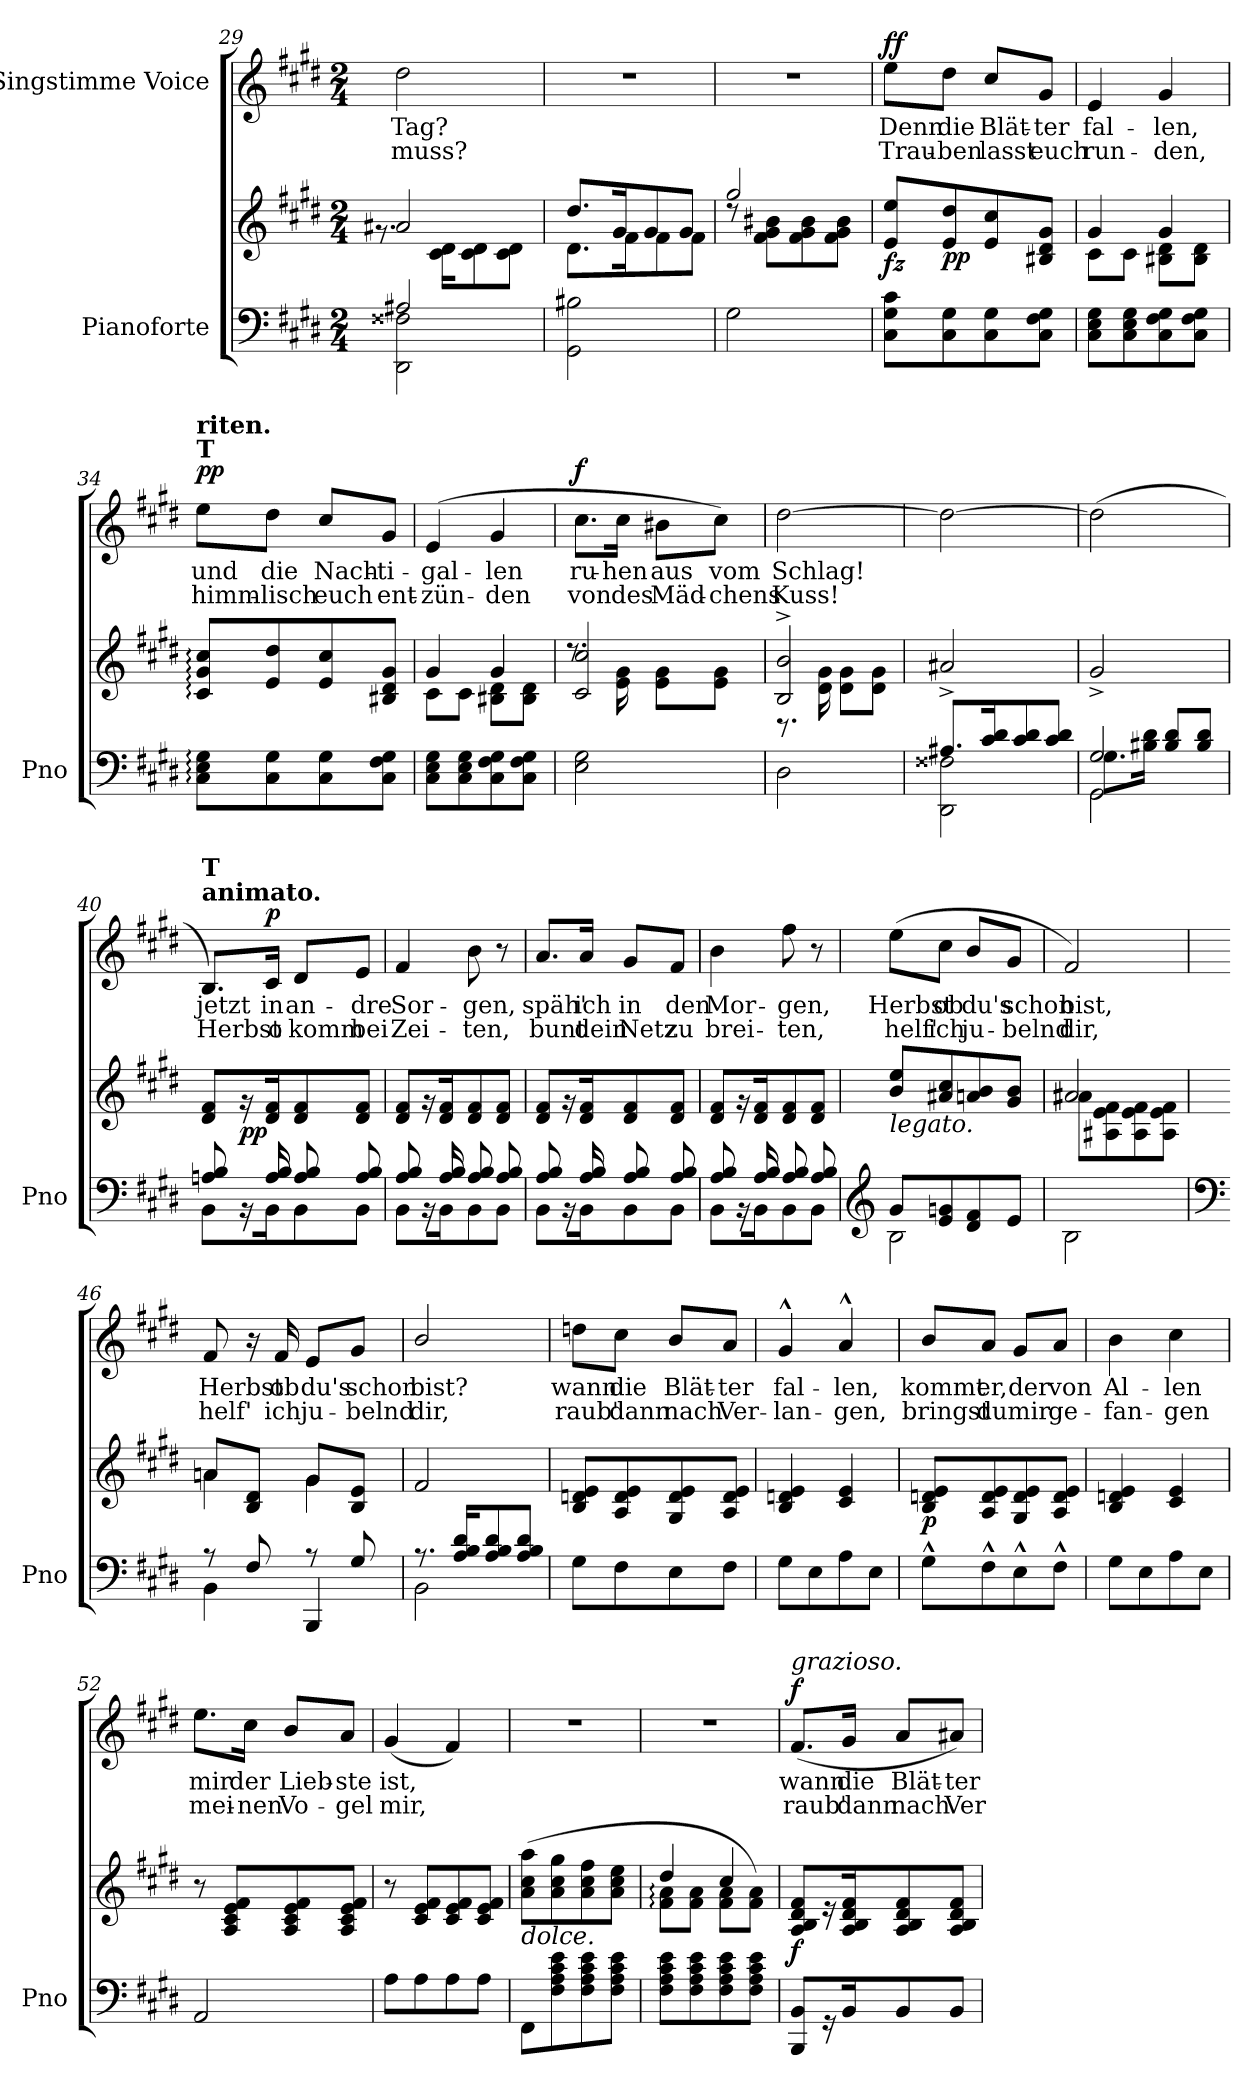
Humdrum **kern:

**kern	**kern	**dynam	**kern	**text	**text	**dynam
*part2	*part2	*part2	*part1	*part1	*part1	*part1
*staff3	*staff2	*staff2/3	*staff1	*staff1	*staff1	*staff1
*I"Pianoforte	*	*	*I"Singstimme Voice	*	*	*
*I'Pno	*	*	*	*	*	*
*clefF4	*clefG2	*	*clefG2	*	*	*
*k[f#c#g#d#]	*k[f#c#g#d#]	*	*k[f#c#g#d#]	*	*	*
*M2/4	*M2/4	*	*M2/4	*	*	*
=29	=29	=29	=29	=29	=29	=29
*^	*^	*	*	*	*	*
!	!	!	!	!	!	!LO:LY:b	!LO:LY:b	!
2A#X/	2DD#\ 2F##X\	2a#X/	8.rg	.	2dd#\	Tag?	muss?	.
.	.	.	16c#\ 16d#\KL	.	.	.	.	.
.	.	.	8c#\ 8d#\	.	.	.	.	.
.	.	.	8c#\ 8d#\J	.	.	.	.	.
*v	*v	*	*	*	*	*	*	*
!!LO:LB:g=z
=30	=30	=30	=30	=30	=30	=30	=30
2GG#\ 2B#X\	8.dd#/L	8.d#\L	.	2r	.	.	.
.	16g#/K	16f#\K	.	.	.	.	.
.	8g#/	8f#\	.	.	.	.	.
.	8g#/J	8f#\J	.	.	.	.	.
=31	=31	=31	=31	=31	=31	=31	=31
2G#\	2gg#/	8rdd	.	2r	.	.	.
.	.	8f#\ 8g#\ 8b#X\L	.	.	.	.	.
.	.	8f#\ 8g#\ 8b#\	.	.	.	.	.
.	.	8f#\ 8g#\ 8b#\J	.	.	.	.	.
=32	=32	=32	=32	=32	=32	=32	=32
!	!	!	!LO:DY:b	!	!LO:LY:b	!LO:LY:b	!LO:DY:a
*	*v	*v	*	*	*	*	*
8C#\ 8G#\ 8c#\L	8e/ 8ee/L	fz	8ee\L	Denn	Trau-	ff
!	!	!LO:DY:b	!	!LO:LY:b	!LO:LY:b	!
8C#\ 8G#\	8e/ 8dd#/	pp	8dd#\J	die	-ben	.
!	!	!	!	!LO:LY:b	!LO:LY:b	!
8C#\ 8G#\	8e/ 8cc#/	.	8cc#/L	Blät-	lasst	.
!	!	!	!	!LO:LY:b	!LO:LY:b	!
8C#\ 8F#\ 8G#\J	8B#X/ 8d#/ 8g#/J	.	8g#/J	-ter	euch	.
=33	=33	=33	=33	=33	=33	=33
*	*^	*	*	*	*	*
!	!	!	!	!	!LO:LY:b	!LO:LY:b	!
8C#\ 8E\ 8G#\L	4g#/	8c#\L	.	4e/	fal-	run-	.
8C#\ 8E\ 8G#\	.	8c#\J	.	.	.	.	.
!	!	!	!	!	!LO:LY:b	!LO:LY:b	!
8C#\ 8F#\ 8G#\	4g#/	8B#X\ 8d#\L	.	4g#/	-len,	-den,	.
8C#\ 8F#\ 8G#\J	.	8B#\ 8d#\J	.	.	.	.	.
=34	=34	=34	=34	=34	=34	=34	=34
!	!	!	!	!LO:TX:a:B:t=T	!	!	!
!	!	!	!	!LO:TX:a:B:t=riten.	!	!	!
!	!LO:TX:b:B:t=ritard.	!	!	!	!	!	!
!	!	!	!	!	!LO:LY:b	!LO:LY:b	!LO:DY:a
*	*v	*v	*	*	*	*	*
8C#\: 8E\: 8G#\:L	8c#/: 8g#/: 8cc#/:L	.	8ee\L	und	himm-	pp
!	!	!	!	!LO:LY:b	!LO:LY:b	!
8C#\ 8G#\	8e/ 8dd#/	.	8dd#\J	die	-lisch	.
!	!	!	!	!LO:LY:b	!LO:LY:b	!
8C#\ 8G#\	8e/ 8cc#/	.	8cc#/L	Nach-	euch	.
!	!	!	!	!LO:LY:b	!LO:LY:b	!
8C#\ 8F#\ 8G#\J	8B#X/ 8d#/ 8g#/J	.	8g#/J	-ti-	ent-	.
=35	=35	=35	=35	=35	=35	=35
*	*^	*	*	*	*	*
!	!	!	!	!	!LO:LY:b	!LO:LY:b	!
8C#\ 8E\ 8G#\L	4g#/	8c#\L	.	(>4e/	-gal-	-zün-	.
8C#\ 8E\ 8G#\	.	8c#\J	.	.	.	.	.
!	!	!	!	!	!LO:LY:b	!LO:LY:b	!
8C#\ 8F#\ 8G#\	4g#/	8B#X\ 8d#\L	.	4g#/	-len	-den	.
8C#\ 8F#\ 8G#\J	.	8B#\ 8d#\J	.	.	.	.	.
!!LO:LB:g=z
=36	=36	=36	=36	=36	=36	=36	=36
!	!	!	!	!	!LO:LY:b	!LO:LY:b	!LO:DY:a
2E\ 2G#\	2c#/ 2cc#/	8.rdd	.	8.cc#\L	ru-	von	f
!	!	!	!	!	!LO:LY:b	!LO:LY:b	!
.	.	16e\ 16g#\	.	16cc#\Jk	-hen	des	.
!	!	!	!	!	!LO:LY:b	!LO:LY:b	!
.	.	8e\ 8g#\L	.	8b#X\L	aus	Mäd-	.
!	!	!	!	!	!LO:LY:b	!LO:LY:b	!
.	.	8e\ 8g#\J	.	8cc#\J)	vom	-chens	.
=37	=37	=37	=37	=37	=37	=37	=37
!	!	!	!	!	!LO:LY:b	!LO:LY:b	!
2D#\	2B/^ 2b/^	8.r	.	[2dd#\	Schlag!	Kuss!	.
.	.	16d#\ 16g#\	.	.	.	.	.
.	.	8d#\ 8g#\L	.	.	.	.	.
.	.	8d#\ 8g#\J	.	.	.	.	.
*	*v	*v	*	*	*	*	*
=38	=38	=38	=38	=38	=38	=38
*^	*	*	*	*	*	*
8.A#X/L	2DD#\ 2F##X\	2a#X^/	.	2dd#\_	.	.	.
16c#/ 16d#/K	.	.	.	.	.	.	.
8c#/ 8d#/	.	.	.	.	.	.	.
8c#/ 8d#/J	.	.	.	.	.	.	.
=39	=39	=39	=39	=39	=39	=39	=39
*	*^	*	*	*	*	*	*
2G#/	2GG#\	8.G#\L	2g#^/	.	(>2dd#\]	.	.	.
.	.	16B#X\ 16d#\Jk	.	.	.	.	.	.
.	.	8B#/ 8d#/L	.	.	.	.	.	.
.	.	8B#/ 8d#/J	.	.	.	.	.	.
=40	=40	=40	=40	=40	=40	=40	=40	=40
!	!	!	!	!	!LO:TX:a:B:t=animato.	!	!	!
!	!	!	!	!	!LO:TX:a:B:t=T	!	!	!
!	!	!	!	!	!	!LO:LY:b	!LO:LY:b	!
*	*v	*v	*	*	*	*	*	*
8BB\L	8An/ 8B/	8d#/ 8f#/L	.	8.B/L)	jetzt	Herbst	.
!	!	!	!LO:DY:b	!	!	!	!
16rBB	16ryy	16rg	pp	.	.	.	.
!	!	!	!	!	!LO:LY:b	!LO:LY:b	!LO:DY:a
16BB\K	16A/ 16B/	16d#/ 16f#/K	.	16c#/Jk	in	o	p
!	!	!	!	!	!LO:LY:b	!LO:LY:b	!
8BB\	8A/ 8B/	8d#/ 8f#/	.	8d#/L	an-	komm	.
!	!	!	!	!	!LO:LY:b	!LO:LY:b	!
8BB\J	8A/ 8B/	8d#/ 8f#/J	.	8e/J	-dre	bei	.
=41	=41	=41	=41	=41	=41	=41	=41
!	!	!	!	!	!LO:LY:b	!LO:LY:b	!
8BB\L	8A/ 8B/	8d#/ 8f#/L	.	4f#/	Sor-	Zei-	.
16rBB	16ryy	16rg	.	.	.	.	.
16BB\K	16A/ 16B/	16d#/ 16f#/K	.	.	.	.	.
!	!	!	!	!	!LO:LY:b	!LO:LY:b	!
8BB\	8A/ 8B/	8d#/ 8f#/	.	8b\	-gen,	-ten,	.
8BB\J	8A/ 8B/	8d#/ 8f#/J	.	8r	.	.	.
!!LO:LB:g=z
=42	=42	=42	=42	=42	=42	=42	=42
!	!	!	!	!	!LO:LY:b	!LO:LY:b	!
8BB\L	8A/ 8B/	8d#/ 8f#/L	.	8.a/L	späh'	bunt	.
16rBB	16ryy	16rg	.	.	.	.	.
!	!	!	!	!	!LO:LY:b	!LO:LY:b	!
16BB\K	16A/ 16B/	16d#/ 16f#/K	.	16a/Jk	ich	dein	.
!	!	!	!	!	!LO:LY:b	!LO:LY:b	!
8BB\	8A/ 8B/	8d#/ 8f#/	.	8g#/L	in	Netz	.
!	!	!	!	!	!LO:LY:b	!LO:LY:b	!
8BB\J	8A/ 8B/	8d#/ 8f#/J	.	8f#/J	den	zu	.
=43	=43	=43	=43	=43	=43	=43	=43
!	!	!	!	!	!LO:LY:b	!LO:LY:b	!
8BB\L	8A/ 8B/	8d#/ 8f#/L	.	4b\	Mor-	brei-	.
16rBB	16ryy	16rg	.	.	.	.	.
16BB\K	16A/ 16B/	16d#/ 16f#/K	.	.	.	.	.
!	!	!	!	!	!LO:LY:b	!LO:LY:b	!
8BB\	8A/ 8B/	8d#/ 8f#/	.	8ff#\	-gen,	-ten,	.
8BB\J	8A/ 8B/	8d#/ 8f#/J	.	8r	.	.	.
=44	=44	=44	=44	=44	=44	=44	=44
*clefG2	*	*	*	*	*	*	*
!	!	!LO:TX:b:i:t=legato.	!	!	!	!	!
!	!	!	!	!	!LO:LY:b	!LO:LY:b	!
8g#/L	2B\	8b/ 8ee/L	.	(>8ee\L	Herbst	helf'	.
!	!	!	!	!	!LO:LY:b	!LO:LY:b	!
8e/ 8gn/	.	8a#X/ 8cc#/	.	8cc#\J	ob	ich	.
!	!	!	!	!	!LO:LY:b	!LO:LY:b	!
8d#/ 8f#/	.	8an/ 8b/	.	8b/L	du's	ju-	.
!	!	!	!	!	!LO:LY:b	!LO:LY:b	!
8e/J	.	8g#/ 8b/J	.	8g#/J	schon	-belnd	.
*v	*v	*	*	*	*	*	*
=45	=45	=45	=45	=45	=45	=45
*	*^	*	*	*	*	*
!	!	!	!	!	!LO:LY:b	!LO:LY:b	!
2B\	2a#X/	8a#\L	.	2f#/)	bist,	dir,	.
.	.	8A#X\ 8e\ 8f#\	.	.	.	.	.
.	.	8A#\ 8e\ 8f#\	.	.	.	.	.
.	.	8A#\ 8e\ 8f#\J	.	.	.	.	.
=46	=46	=46	=46	=46	=46	=46	=46
*clefF4	*	*	*	*	*	*	*
*^	*	*	*	*	*	*	*
!	!	!	!	!	!	!LO:LY:b	!LO:LY:b	!
8r	4BB\	8a/L	4an\	.	8f#/	Herbst	helf'	.
8F#/	.	8B/ 8d#/J	.	.	16r	.	.	.
!	!	!	!	!	!	!LO:LY:b	!LO:LY:b	!
.	.	.	.	.	16f#/	ob	ich	.
!	!	!	!	!	!	!LO:LY:b	!LO:LY:b	!
8r	4BBB/	8g#/L	4g#\	.	8e/L	du's	ju-	.
!	!	!	!	!	!	!LO:LY:b	!LO:LY:b	!
8G#/	.	8B/ 8e/J	.	.	8g#/J	schon	-belnd	.
*	*	*v	*v	*	*	*	*	*
=47	=47	=47	=47	=47	=47	=47	=47
!	!	!	!	!	!LO:LY:b	!LO:LY:b	!
8.r	2BB\	2f#/	.	2b/	bist?	dir,	.
16A/ 16B/ 16d#/KL	.	.	.	.	.	.	.
8A/ 8B/ 8d#/	.	.	.	.	.	.	.
8A/ 8B/ 8d#/J	.	.	.	.	.	.	.
*v	*v	*	*	*	*	*	*
!!LO:PB:g=z
=48	=48	=48	=48	=48	=48	=48
!	!	!	!	!LO:LY:b	!LO:LY:b	!
8G#\L	8B/ 8dn/ 8e/L	.	8ddn\L	wann	raub'	.
!	!	!	!	!LO:LY:b	!LO:LY:b	!
8F#\	8A/ 8d/ 8e/	.	8cc#\J	die	dann	.
!	!	!	!	!LO:LY:b	!LO:LY:b	!
8E\	8G#/ 8d/ 8e/	.	8b/L	Blät-	nach	.
!	!	!	!	!LO:LY:b	!LO:LY:b	!
8F#\J	8A/ 8d/ 8e/J	.	8a/J	-ter	Ver-	.
=49	=49	=49	=49	=49	=49	=49
!	!	!	!	!LO:LY:b	!LO:LY:b	!
8G#\L	4B/ 4dn/ 4e/	.	4g#^^/	fal-	-lan-	.
8E\	.	.	.	.	.	.
!	!	!	!	!LO:LY:b	!LO:LY:b	!
8A\	4c#/ 4e/	.	4a^^/	-len,	-gen,	.
8E\J	.	.	.	.	.	.
=50	=50	=50	=50	=50	=50	=50
!	!	!LO:DY:b	!	!LO:LY:b	!LO:LY:b	!
8G#^^\L	8B/ 8dn/ 8e/L	p	8b/L	kommt	bringst	.
!	!	!	!	!LO:LY:b	!LO:LY:b	!
8F#^^\	8A/ 8d/ 8e/	.	8a/J	er,	du	.
!	!	!	!	!LO:LY:b	!LO:LY:b	!
8E^^\	8G#/ 8d/ 8e/	.	8g#/L	der	mir	.
!	!	!	!	!LO:LY:b	!LO:LY:b	!
8F#^^\J	8A/ 8d/ 8e/J	.	8a/J	von	ge-	.
=51	=51	=51	=51	=51	=51	=51
!	!	!	!	!LO:LY:b	!LO:LY:b	!
8G#\L	4B/ 4dn/ 4e/	.	4b\	Al-	-fan-	.
8E\	.	.	.	.	.	.
!	!	!	!	!LO:LY:b	!LO:LY:b	!
8A\	4c#/ 4e/	.	4cc#\	-len	-gen	.
8E\J	.	.	.	.	.	.
=52	=52	=52	=52	=52	=52	=52
!	!	!	!	!LO:LY:b	!LO:LY:b	!
2AA/	8r	.	8.ee\L	mir	mei-	.
.	8A/ 8c#/ 8e/ 8f#/L	.	.	.	.	.
!	!	!	!	!LO:LY:b	!LO:LY:b	!
.	.	.	16cc#\Jk	der	-nen	.
!	!	!	!	!LO:LY:b	!LO:LY:b	!
.	8A/ 8c#/ 8e/ 8f#/	.	8b/L	Lieb-	Vo-	.
!	!	!	!	!LO:LY:b	!LO:LY:b	!
.	8A/ 8c#/ 8e/ 8f#/J	.	8a/J	-ste	-gel	.
=53	=53	=53	=53	=53	=53	=53
!	!	!	!	!LO:LY:b	!LO:LY:b	!
8A\L	8r	.	(<4g#/	ist,	mir,	.
8A\	8c#/ 8e/ 8f#/L	.	.	.	.	.
8A\	8c#/ 8e/ 8f#/	.	4f#/)	.	.	.
8A\J	8c#/ 8e/ 8f#/J	.	.	.	.	.
=54	=54	=54	=54	=54	=54	=54
!	!LO:TX:b:i:t=dolce.	!	!	!	!	!
8FF#\L	(>8a\ 8cc#\ 8aa\L	.	2r	.	.	.
8F#\ 8A\ 8c#\ 8e\	8a\ 8cc#\ 8gg#\	.	.	.	.	.
8F#\ 8A\ 8c#\ 8e\	8a\ 8cc#\ 8ff#\	.	.	.	.	.
8F#\ 8A\ 8c#\ 8e\J	8a\ 8cc#\ 8ee\J	.	.	.	.	.
!!LO:LB:g=z
=55	=55	=55	=55	=55	=55	=55
*	*^	*	*	*	*	*
8F#\ 8A\ 8c#\ 8e\L	8f#\: 8a\:L	4dd#/	.	2r	.	.	.
8F#\ 8A\ 8c#\ 8e\	8f#\ 8a\J	.	.	.	.	.	.
8F#\ 8A\ 8c#\ 8e\	8f#\ 8a\L	4cc#/	.	.	.	.	.
8F#\ 8A\ 8c#\ 8e\J	8f#\ 8a\J)	.	.	.	.	.	.
*	*v	*v	*	*	*	*	*
=56	=56	=56	=56	=56	=56	=56
!	!	!	!LO:TX:a:i:t=grazioso.	!	!	!
!	!	!LO:DY:b	!	!LO:LY:b	!LO:LY:b	!LO:DY:a
8BBB/ 8BB/L	8A/ 8B/ 8d#/ 8f#/L	f	(>8.f#/L	wann	raub'	f
16r	16r	.	.	.	.	.
!	!	!	!	!LO:LY:b	!LO:LY:b	!
16BB/K	16A/ 16B/ 16d#/ 16f#/K	.	16g#/Jk	die	dann	.
!	!	!	!	!LO:LY:b	!LO:LY:b	!
8BB/	8A/ 8B/ 8d#/ 8f#/	.	8a/L	Blät-	nach	.
!	!	!	!	!LO:LY:b	!LO:LY:b	!
8BB/J	8A/ 8B/ 8d#/ 8f#/J	.	8a#X/J)	-ter	Ver-	.
=	=	=	=	=	=	=
*-	*-	*-	*-	*-	*-	*-
